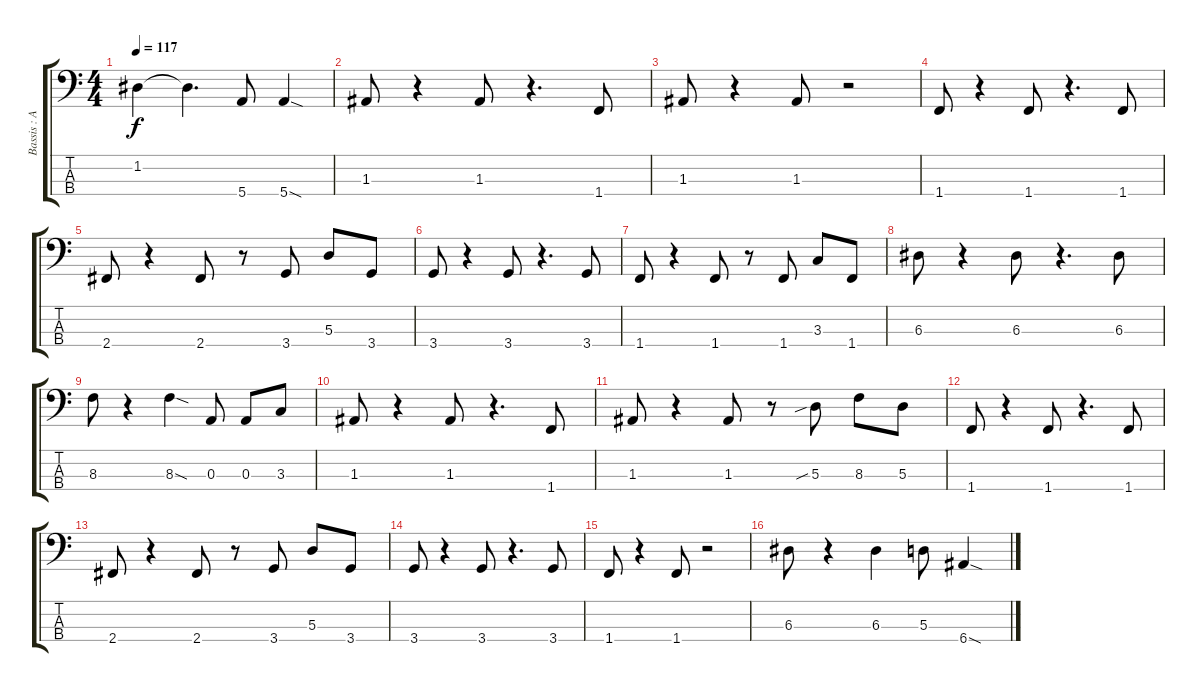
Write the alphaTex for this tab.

\track ("Bassis : Akiyama Mio - San" "Bassis : A") {instrument electricbasspick}
\staff {score tabs}
\tuning (G2 D2 A1 E1) {hide}
\ts (4 4)
\tempo 117
\clef f4
\ks c
1.2{t}.4{dy f} 1.2{t}.4{d} 5.4.8 5.4{sod}.4 |
1.3.8 r.4 1.3.8 r.4{d} 1.4.8 |
1.3.8 r.4 1.3.8 r.2 |
1.4.8 r.4 1.4.8 r.4{d} 1.4.8 |
2.4.8 r.4 2.4.8 r.8 3.4.8 5.3.8 3.4.8 |
3.4.8 r.4 3.4.8 r.4{d} 3.4.8 |
1.4.8 r.4 1.4.8 r.8 1.4.8 3.3.8 1.4.8 |
6.3.8 r.4 6.3.8 r.4{d} 6.3.8 |
8.3.8 r.4 8.3{sod}.4 0.3.8 0.3.8 3.3.8 |
1.3.8 r.4 1.3.8 r.4{d} 1.4.8 |
1.3.8 r.4 1.3.8 r.8 5.3{sib}.8 8.3.8 5.3.8 |
1.4.8 r.4 1.4.8 r.4{d} 1.4.8 |
2.4.8 r.4 2.4.8 r.8 3.4.8 5.3.8 3.4.8 |
3.4.8 r.4 3.4.8 r.4{d} 3.4.8 |
1.4.8 r.4 1.4.8 r.2 |
6.3.8 r.4 6.3.4 5.3.8 6.4{sod}.4
